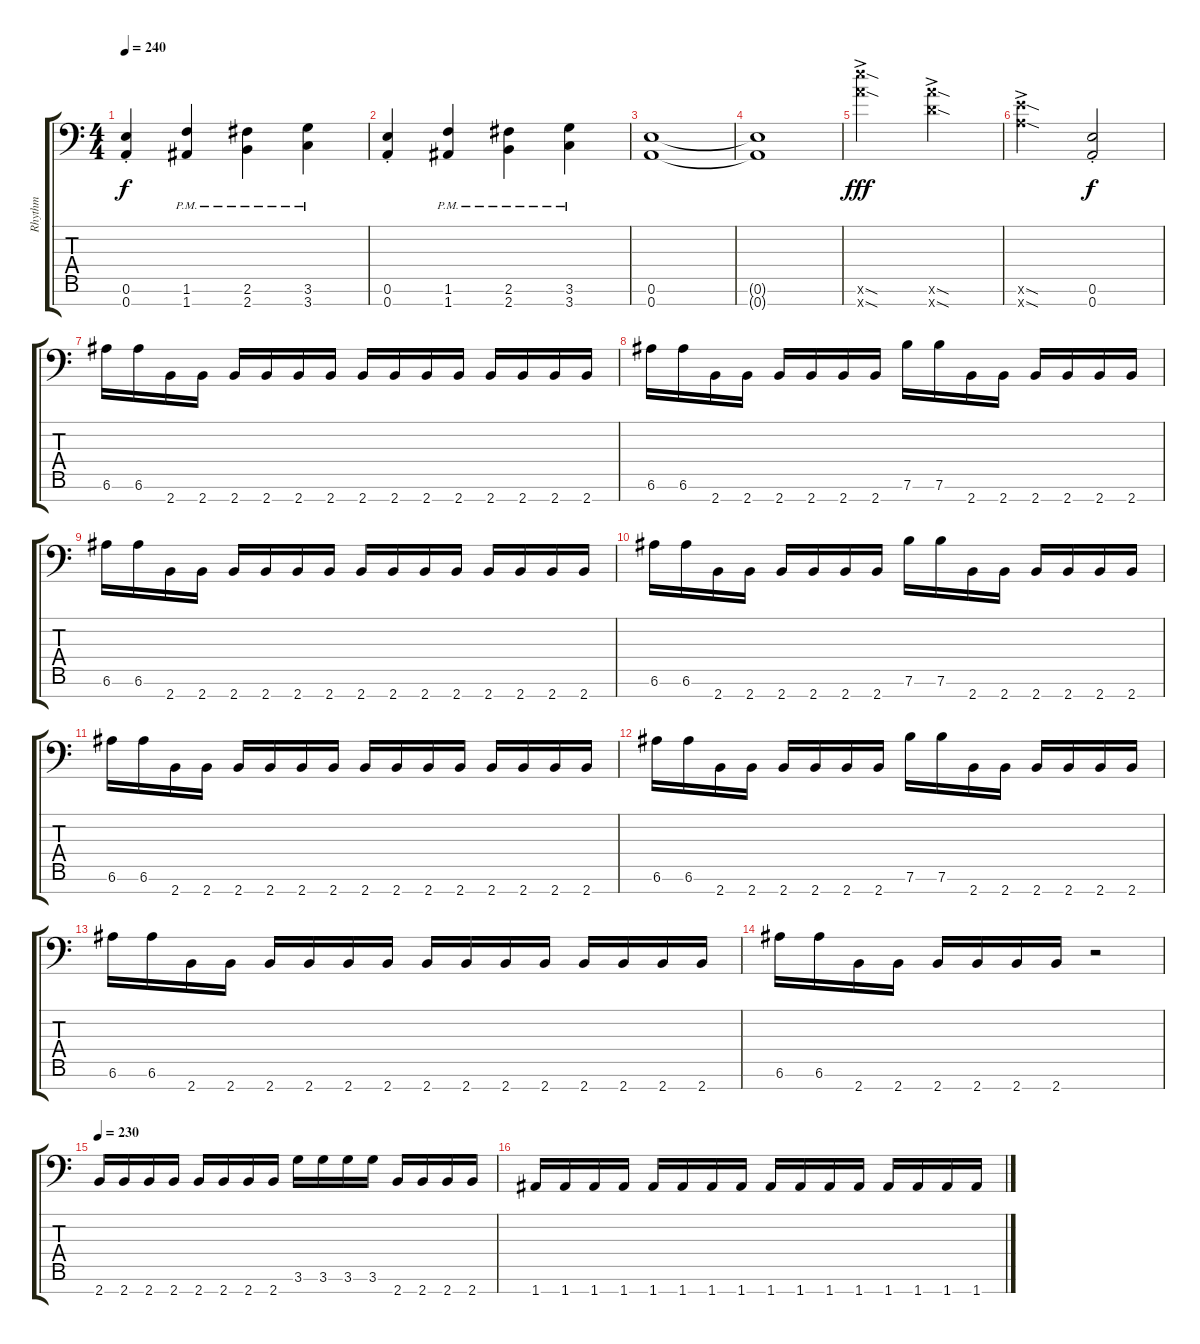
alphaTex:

\track ("Rhythm" "Rhythm") {instrument overdrivenguitar}
\staff {score tabs}
\tuning (E4 B3 G3 D3 A2 E2 A1) {hide}
\ts (4 4)
\tempo 240
\clef f4
\ks c
(0.6{st} 0.7{st}).4{dy f} (1.6{pm} 1.7{pm}).4 (2.6{pm} 2.7{pm}).4 (3.6{pm} 3.7{pm}).4 |
(0.6{st} 0.7{st}).4 (1.6{pm} 1.7{pm}).4 (2.6{pm} 2.7{pm}).4 (3.6{pm} 3.7{pm}).4 |
(0.6 0.7).1 |
(0.6{t} 0.7{t}).1 |
(24.6{sod ac x} 24.7{sod ac x}).2{dy fff} (17.6{sod ac x} 17.7{sod ac x}).2 |
(12.6{sod ac x} 12.7{sod ac x}).2 (0.6{st} 0.7{st}).2{dy f} |
6.6.16 6.6.16 2.7.16 2.7.16 2.7.16 2.7.16 2.7.16 2.7.16 2.7.16 2.7.16 2.7.16 2.7.16 2.7.16 2.7.16 2.7.16 2.7.16 |
6.6.16 6.6.16 2.7.16 2.7.16 2.7.16 2.7.16 2.7.16 2.7.16 7.6.16 7.6.16 2.7.16 2.7.16 2.7.16 2.7.16 2.7.16 2.7.16 |
6.6.16 6.6.16 2.7.16 2.7.16 2.7.16 2.7.16 2.7.16 2.7.16 2.7.16 2.7.16 2.7.16 2.7.16 2.7.16 2.7.16 2.7.16 2.7.16 |
6.6.16 6.6.16 2.7.16 2.7.16 2.7.16 2.7.16 2.7.16 2.7.16 7.6.16 7.6.16 2.7.16 2.7.16 2.7.16 2.7.16 2.7.16 2.7.16 |
6.6.16 6.6.16 2.7.16 2.7.16 2.7.16 2.7.16 2.7.16 2.7.16 2.7.16 2.7.16 2.7.16 2.7.16 2.7.16 2.7.16 2.7.16 2.7.16 |
6.6.16 6.6.16 2.7.16 2.7.16 2.7.16 2.7.16 2.7.16 2.7.16 7.6.16 7.6.16 2.7.16 2.7.16 2.7.16 2.7.16 2.7.16 2.7.16 |
6.6.16 6.6.16 2.7.16 2.7.16 2.7.16 2.7.16 2.7.16 2.7.16 2.7.16 2.7.16 2.7.16 2.7.16 2.7.16 2.7.16 2.7.16 2.7.16 |
6.6.16 6.6.16 2.7.16 2.7.16 2.7.16 2.7.16 2.7.16 2.7.16 r.2 |
\tempo 230
2.7.16 2.7.16 2.7.16 2.7.16 2.7.16 2.7.16 2.7.16 2.7.16 3.6.16 3.6.16 3.6.16 3.6.16 2.7.16 2.7.16 2.7.16 2.7.16 |
1.7.16 1.7.16 1.7.16 1.7.16 1.7.16 1.7.16 1.7.16 1.7.16 1.7.16 1.7.16 1.7.16 1.7.16 1.7.16 1.7.16 1.7.16 1.7.16
